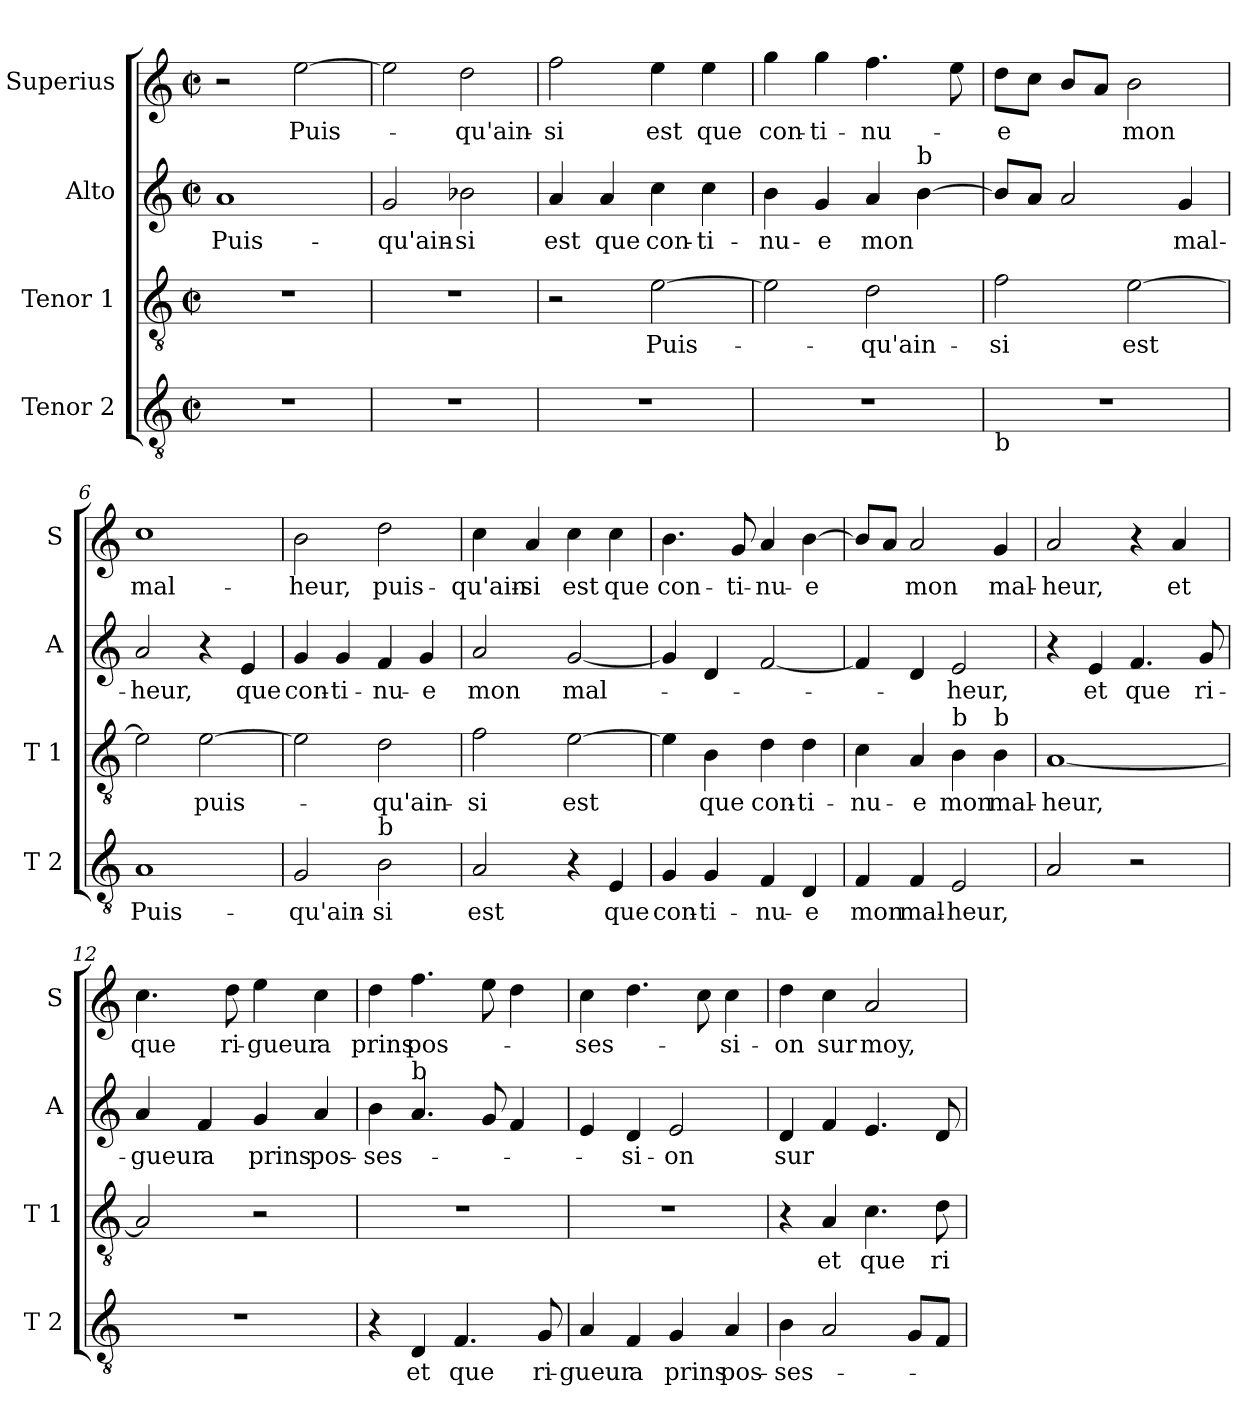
**kern	**text	**kern	**text	**kern	**text	**kern	**text
*part4	*part4	*part3	*part3	*part2	*part2	*part1	*part1
*staff4	*staff4	*staff3	*staff3	*staff2	*staff2	*staff1	*staff1
*I"Tenor 2	*	*I"Tenor 1	*	*I"Alto	*	*I"Superius	*
*I'T 2	*	*I'T 1	*	*I'A	*	*I'S	*
*clefGv2	*	*clefGv2	*	*clefG2	*	*clefG2	*
*k[]	*	*k[]	*	*k[]	*	*k[]	*
*C:	*	*C:	*	*C:	*	*C:	*
*M2/2	*	*M2/2	*	*M2/2	*	*M2/2	*
*met(c|)	*	*met(c|)	*	*met(c|)	*	*met(c|)	*
=1	=1	=1	=1	=1	=1	=1	=1
1r	.	1r	.	1a	Puis-	2r	.
.	.	.	.	.	.	[2ee\	Puis-
=2	=2	=2	=2	=2	=2	=2	=2
1r	.	1r	.	2g/	-qu'ain-	2ee\]	.
.	.	.	.	2b-X\	-si	2dd\	-qu'ain-
=3	=3	=3	=3	=3	=3	=3	=3
1r	.	2r	.	4a/	est	2ff\	-si
.	.	.	.	4a/	que	.	.
.	.	[2e\	Puis-	4cc\	con-	4ee\	est
.	.	.	.	4cc\	-ti-	4ee\	que
=4	=4	=4	=4	=4	=4	=4	=4
1r	.	2e\]	.	4b\	-nu-	4gg\	con-
.	.	.	.	4g/	-e	4gg\	-ti-
.	.	2d\	-qu'ain-	4a/	mon	4.ff\	-nu-
!	!	!	!	!LO:TX:a:t=b	!	!	!
.	.	.	.	[4b\	.	.	.
.	.	.	.	.	.	8ee\	.
=5	=5	=5	=5	=5	=5	=5	=5
!LO:TX:b:t=b	!	!	!	!	!	!	!
1r	.	2f\	-si	8b/L]	.	8dd\L	-e
.	.	.	.	8a/J	.	8cc\J	.
.	.	.	.	2a/	.	8b/L	.
.	.	.	.	.	.	8a/J	.
.	.	[2e\	est	.	.	2b\	mon
.	.	.	.	4g/	mal-	.	.
!!LO:LB:g=z
=6	=6	=6	=6	=6	=6	=6	=6
1A	Puis-	2e\]	.	2a/	-heur,	1cc	mal-
.	.	[2e\	puis-	4r	.	.	.
.	.	.	.	4e/	que	.	.
=7	=7	=7	=7	=7	=7	=7	=7
2G/	-qu'ain-	2e\]	.	4g/	con-	2b\	-heur,
.	.	.	.	4g/	-ti-	.	.
!LO:TX:a:t=b	!	!	!	!	!	!	!
2B\	-si	2d\	-qu'ain-	4f/	-nu-	2dd\	puis-
.	.	.	.	4g/	-e	.	.
=8	=8	=8	=8	=8	=8	=8	=8
2A/	est	2f\	-si	2a/	mon	4cc\	-qu'ain-
.	.	.	.	.	.	4a/	-si
4r	.	[2e\	est	[2g/	mal-	4cc\	est
4E/	que	.	.	.	.	4cc\	que
=9	=9	=9	=9	=9	=9	=9	=9
4G/	con-	4e\]	.	4g/]	.	4.b\	con-
4G/	-ti-	4B\	que	4d/	.	.	.
.	.	.	.	.	.	8g/	-ti-
4F/	-nu-	4d\	con-	[2f/	.	4a/	-nu-
4D/	-e	4d\	-ti-	.	.	[4b\	-e
=10	=10	=10	=10	=10	=10	=10	=10
4F/	mon	4c\	-nu-	4f/]	.	8b/L]	.
.	.	.	.	.	.	8a/J	.
4F/	mal-	4A/	-e	4d/	.	2a/	mon
!	!	!LO:TX:a:t=b	!	!	!	!	!
2E/	-heur,	4B\	mon	2e/	-heur,	.	.
!	!	!LO:TX:a:t=b	!	!	!	!	!
.	.	4B\	mal-	.	.	4g/	mal-
!!LO:LB:g=z
=11	=11	=11	=11	=11	=11	=11	=11
2A/	.	[1A	-heur,	4r	.	2a/	-heur,
.	.	.	.	4e/	et	.	.
2r	.	.	.	4.f/	que	4r	.
.	.	.	.	.	.	4a/	et
.	.	.	.	8g/	ri-	.	.
=12	=12	=12	=12	=12	=12	=12	=12
1r	.	2A/]	.	4a/	-gueur	4.cc\	que
.	.	.	.	4f/	a	.	.
.	.	.	.	.	.	8dd\	ri-
.	.	2r	.	4g/	prins	4ee\	-gueur
.	.	.	.	4a/	pos-	4cc\	a
=13	=13	=13	=13	=13	=13	=13	=13
4r	.	1r	.	4b\	-ses-	4dd\	prins
!	!	!	!	!LO:TX:a:t=b	!	!	!
4D/	et	.	.	4.a/	.	4.ff\	pos-
4.F/	que	.	.	.	.	.	.
.	.	.	.	8g/	.	8ee\	.
.	.	.	.	4f/	.	4dd\	.
8G/	ri-	.	.	.	.	.	.
=14	=14	=14	=14	=14	=14	=14	=14
4A/	-gueur	1r	.	4e/	.	4cc\	-ses-
4F/	a	.	.	4d/	-si-	4.dd\	.
4G/	prins	.	.	2e/	-on	.	.
.	.	.	.	.	.	8cc\	.
4A/	pos-	.	.	.	.	4cc\	-si-
=15	=15	=15	=15	=15	=15	=15	=15
4B\	-ses-	4r	.	4d/	sur	4dd\	-on
2A/	.	4A/	et	4f/	.	4cc\	sur
.	.	4.c\	que	4.e/	.	2a/	moy,
8G/L	.	.	.	.	.	.	.
8F/J	.	8d\	ri-	8d/	.	.	.
=	=	=	=	=	=	=	=
*-	*-	*-	*-	*-	*-	*-	*-
